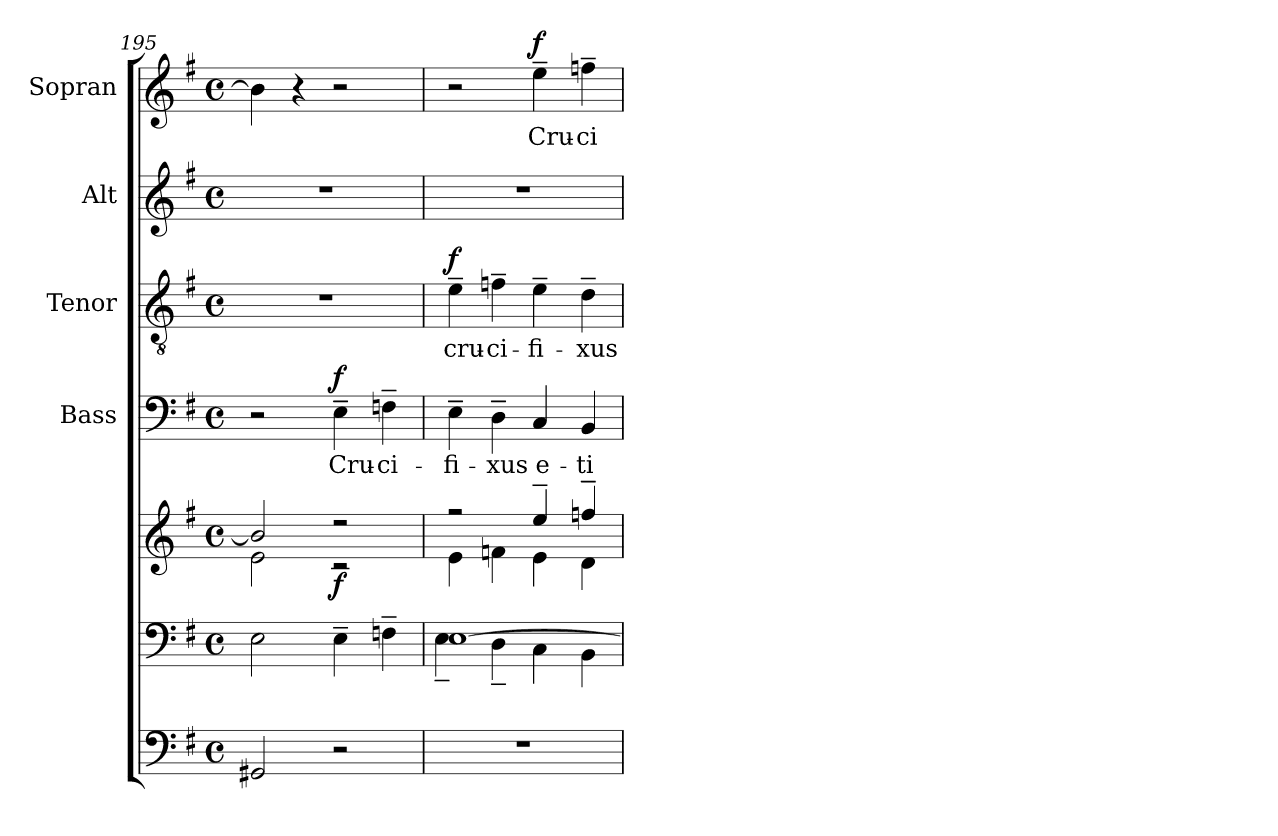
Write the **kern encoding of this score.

**kern	**kern	**kern	**dynam	**kern	**text	**dynam	**kern	**text	**dynam	**kern	**kern	**text	**dynam
*part6	*part5	*part5	*part5	*part4	*part4	*part4	*part3	*part3	*part3	*part2	*part1	*part1	*part1
*staff7	*staff6	*staff5	*staff5/6	*staff4	*staff4	*staff4	*staff3	*staff3	*staff3	*staff2	*staff1	*staff1	*staff1
*	*	*	*	*I"Bass	*	*	*I"Tenor	*	*	*I"Alt	*I"Sopran	*	*
*	*	*	*	*I'B.	*	*	*I'T.	*	*	*I'A.	*I'S.	*	*
*clefF4	*clefF4	*clefG2	*	*clefF4	*	*	*clefGv2	*	*	*clefG2	*clefG2	*	*
*ITrd7c12	*	*	*	*	*	*	*	*	*	*	*	*	*
*k[f#]	*k[f#]	*k[f#]	*	*k[f#]	*	*	*k[f#]	*	*	*k[f#]	*k[f#]	*	*
*G:	*G:	*G:	*	*G:	*	*	*G:	*	*	*G:	*G:	*	*
*M4/4	*M4/4	*M4/4	*	*M4/4	*	*	*M4/4	*	*	*M4/4	*M4/4	*	*
*met(c)	*met(c)	*met(c)	*	*met(c)	*	*	*met(c)	*	*	*met(c)	*met(c)	*	*
=195	=195	=195	=195	=195	=195	=195	=195	=195	=195	=195	=195	=195	=195
*	*	*^	*	*	*	*	*	*	*	*	*	*	*
2GGG#X/	2E\	2b/]	2e\	.	2r	.	.	1r	.	.	1r	4b\]	.	.
.	.	.	.	.	.	.	.	.	.	.	.	4r	.	.
!	!	!	!	!LO:DY:b	!	!LO:LY:b	!LO:DY:a	!	!	!	!	!	!	!
2r	4E~>\	2r	2r	f	4E~>\	Cru-	f	.	.	.	.	2r	.	.
!	!	!	!	!	!	!LO:LY:b	!	!	!	!	!	!	!	!
.	4Fn~>\	.	.	.	4Fn~>\	-ci-	.	.	.	.	.	.	.	.
!!LO:LB:g=z
=196	=196	=196	=196	=196	=196	=196	=196	=196	=196	=196	=196	=196	=196	=196
*	*^	*	*	*	*	*	*	*	*	*	*	*	*	*
!	!	!	!	!	!	!	!LO:LY:b	!	!	!LO:LY:b	!LO:DY:a	!	!	!	!
1r	[>1E	4E~<\	2r	4e\	.	4E~>\	-fi-	.	4e~>\	cru-	f	1r	2r	.	.
!	!	!	!	!	!	!	!LO:LY:b	!	!	!LO:LY:b	!	!	!	!	!
.	.	4D~<\	.	4fn\	.	4D~>\	-xus	.	4fn~>\	-ci-	.	.	.	.	.
!	!	!	!	!	!	!	!LO:LY:b	!	!	!LO:LY:b	!	!	!	!LO:LY:b	!LO:DY:a
.	.	4C\	4ee~>/	4e\	.	4C/	e-	.	4e~>\	-fi-	.	.	4ee~>\	Cru-	f
!	!	!	!	!	!	!	!LO:LY:b	!	!	!LO:LY:b	!	!	!	!LO:LY:b	!
.	.	4BB\	4ffn~>/	4d\	.	4BB/	-ti-	.	4d~>\	-xus	.	.	4ffn~>\	-ci-	.
*	*v	*v	*	*	*	*	*	*	*	*	*	*	*	*	*
*	*	*v	*v	*	*	*	*	*	*	*	*	*	*	*
=	=	=	=	=	=	=	=	=	=	=	=	=	=
*-	*-	*-	*-	*-	*-	*-	*-	*-	*-	*-	*-	*-	*-
